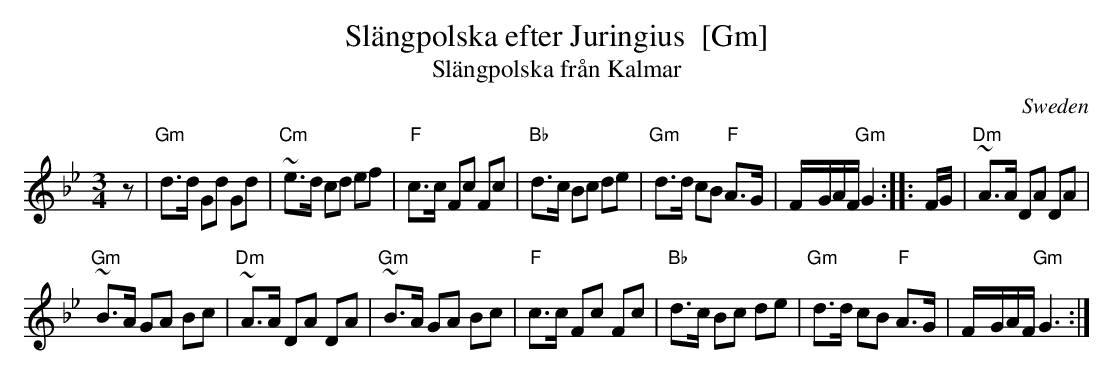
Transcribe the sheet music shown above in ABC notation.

X:1
T: Sl\"angpolska efter Juringius  [Gm]
T: Sl\"angpolska fr\aan Kalmar
O:Sweden
K:Gm
M:3/4
L:1/8
z |\
"Gm"d>d Gd Gd | "Cm"~e>d cd ef |\
"F"c>c Fc Fc | "Bb"d>c Bc de |\
"Gm"d>d cB "F"A>G | F/-G/A/F/ "Gm"G2 :: F/G/ |\
"Dm"~A>A DA DA |
"Gm"~B>A GA Bc |\
"Dm"~A>A DA DA | "Gm"~B>A GA Bc |\
"F"c>c Fc Fc | "Bb"d>c Bc de |\
"Gm"d>d cB "F"A>G | F/-G/A/F/ "Gm"G3 :|
